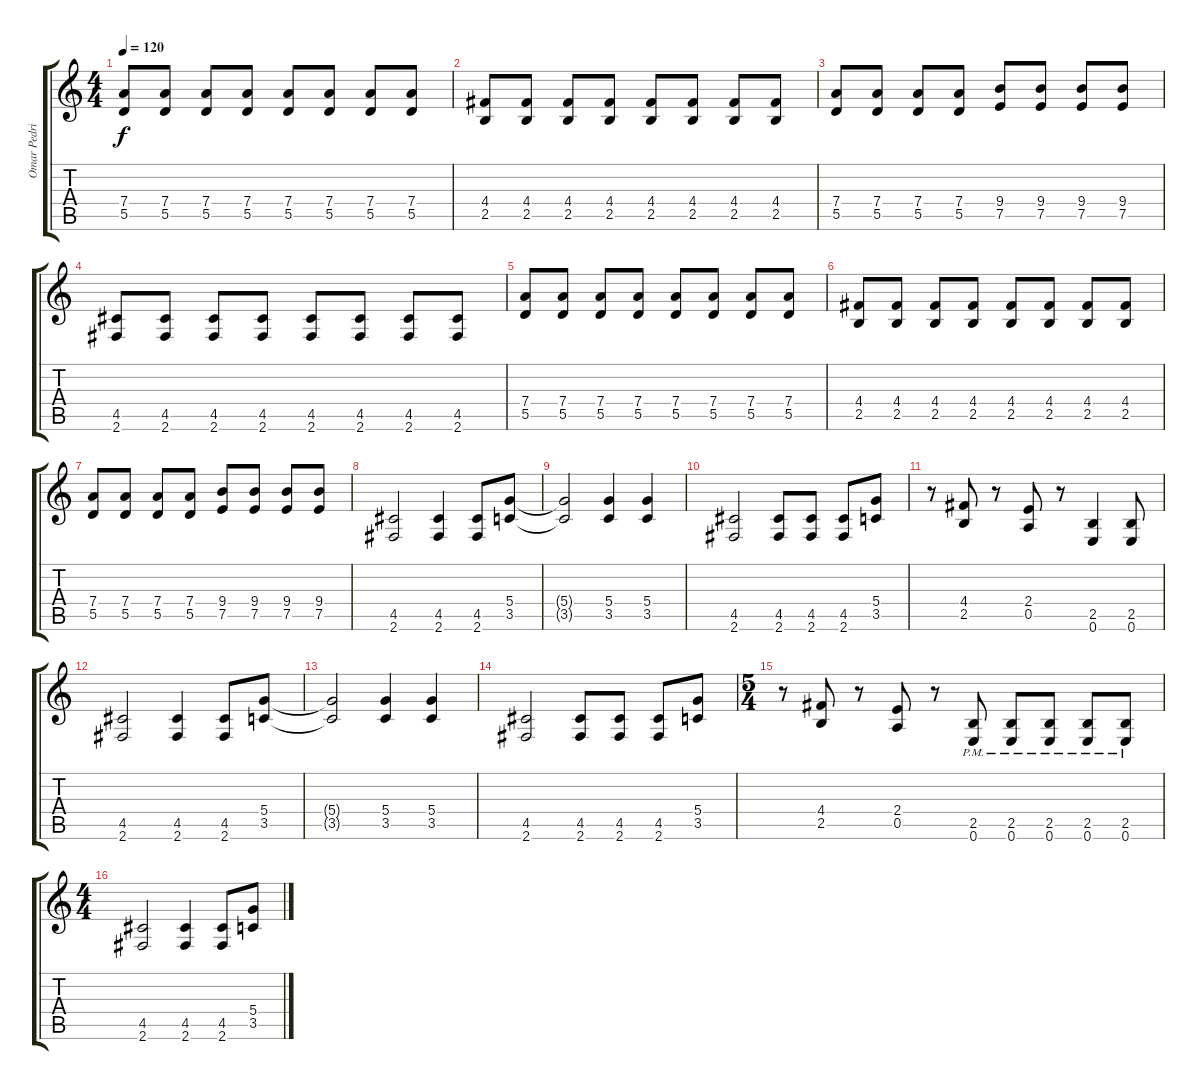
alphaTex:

\track ("Omar Pedrini (chitarra)" "Omar Pedri") {instrument distortionguitar}
\staff {score tabs}
\tuning (E4 B3 G3 D3 A2 E2) {hide}
\ts (4 4)
\tempo 120
\clef g2
\ks c
(7.4 5.5).8{dy f} (7.4 5.5).8 (7.4 5.5).8 (7.4 5.5).8 (7.4 5.5).8 (7.4 5.5).8 (7.4 5.5).8 (7.4 5.5).8 |
(4.4 2.5).8 (4.4 2.5).8 (4.4 2.5).8 (4.4 2.5).8 (4.4 2.5).8 (4.4 2.5).8 (4.4 2.5).8 (4.4 2.5).8 |
(7.4 5.5).8 (7.4 5.5).8 (7.4 5.5).8 (7.4 5.5).8 (9.4 7.5).8 (9.4 7.5).8 (9.4 7.5).8 (9.4 7.5).8 |
(4.5 2.6).8 (4.5 2.6).8 (4.5 2.6).8 (4.5 2.6).8 (4.5 2.6).8 (4.5 2.6).8 (4.5 2.6).8 (4.5 2.6).8 |
(7.4 5.5).8 (7.4 5.5).8 (7.4 5.5).8 (7.4 5.5).8 (7.4 5.5).8 (7.4 5.5).8 (7.4 5.5).8 (7.4 5.5).8 |
(4.4 2.5).8 (4.4 2.5).8 (4.4 2.5).8 (4.4 2.5).8 (4.4 2.5).8 (4.4 2.5).8 (4.4 2.5).8 (4.4 2.5).8 |
(7.4 5.5).8 (7.4 5.5).8 (7.4 5.5).8 (7.4 5.5).8 (9.4 7.5).8 (9.4 7.5).8 (9.4 7.5).8 (9.4 7.5).8 |
(4.5 2.6).2 (4.5 2.6).4 (4.5 2.6).8 (5.4 3.5).8 |
(5.4{t} 3.5{t}).2 (5.4 3.5).4 (5.4 3.5).4 |
(4.5 2.6).2 (4.5 2.6).8 (4.5 2.6).8 (4.5 2.6).8 (5.4 3.5).8 |
r.8 (4.4 2.5).8 r.8 (2.4 0.5).8 r.8 (2.5 0.6).4 (2.5 0.6).8 |
(4.5 2.6).2 (4.5 2.6).4 (4.5 2.6).8 (5.4 3.5).8 |
(5.4{t} 3.5{t}).2 (5.4 3.5).4 (5.4 3.5).4 |
(4.5 2.6).2 (4.5 2.6).8 (4.5 2.6).8 (4.5 2.6).8 (5.4 3.5).8 |
\ts (5 4)
r.8 (4.4 2.5).8 r.8 (2.4 0.5).8 r.8 (2.5 0.6{pm}).8 (2.5 0.6{pm}).8 (2.5 0.6{pm}).8 (2.5 0.6{pm}).8 (2.5 0.6{pm}).8 |
\ts (4 4)
(4.5 2.6).2 (4.5 2.6).4 (4.5 2.6).8 (5.4 3.5).8
